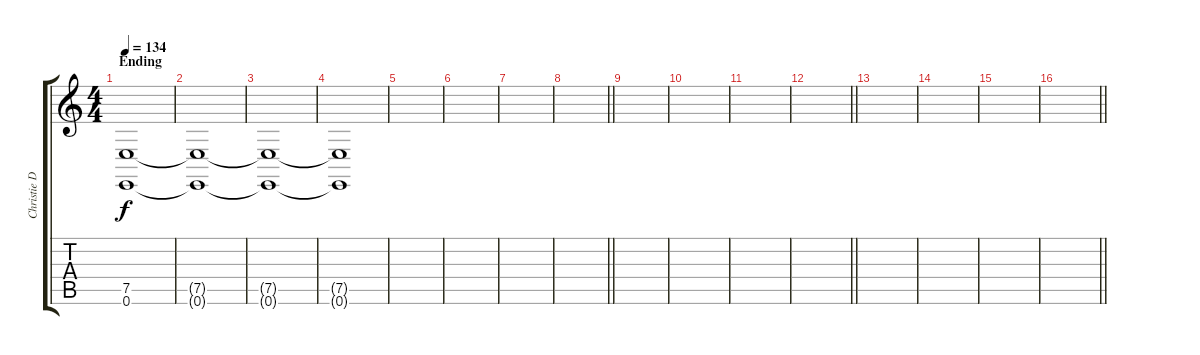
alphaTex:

\track ("Christie DuPree" "Christie D") {instrument pad7halo}
\staff {score tabs}
\tuning (E4 B3 G3 D3 A2 E2) {hide}
\ts (4 4)
\section ("" "Ending")
\tempo 134
\clef g2
\ks c
(7.5 0.6).1{dy f volume 0} |
(7.5{t} 0.6{t}).1 |
(7.5{t} 0.6{t}).1 |
(7.5{t} 0.6{t}).1 |
|
|
|
\barLineRight lightlight
|
|
|
|
\barLineRight lightlight
|
|
|
|
\barLineRight lightlight
